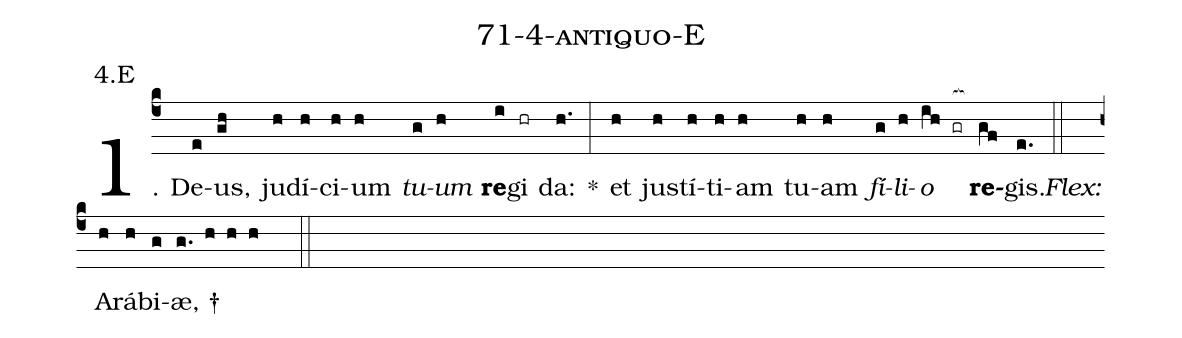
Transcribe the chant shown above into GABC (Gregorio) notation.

name: 71-4-antiquo-E;
annotation: 4.E;
%%
(c4)1. De(e)us,(gh) ju(h)dí(h)ci(h)um(h) <i>tu</i>(g)<i>um</i>(h) <b>re</b>(i)gi(hr) da:(h.) *(:) et(h) jus(h)tí(h)ti(h)am(h) tu(h)am(h) <i>fí</i>(g)<i>li</i>(h)<i>o</i>(ih gr[ocb:1{]) <b>re</b>(gf[ocb:0}])gis.(e.) (::)
<i>Flex:</i>()  A(h)rá(h)bi(g)æ, †(g. h h h  ::)
